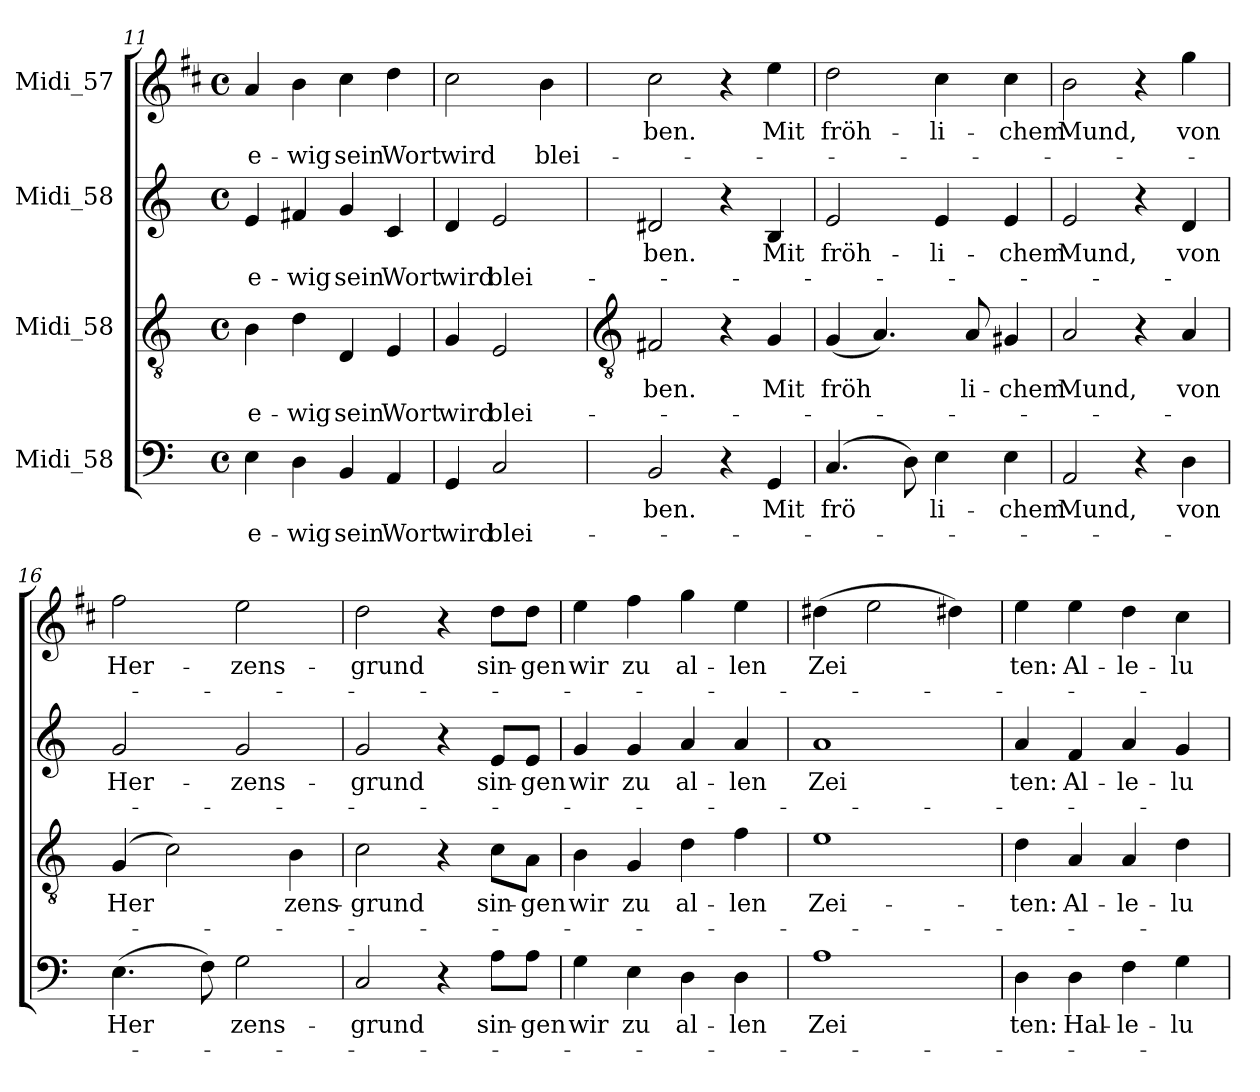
**kern	**text	**text	**kern	**text	**text	**kern	**text	**text	**kern	**text	**text
*part4	*part4	*part4	*part3	*part3	*part3	*part2	*part2	*part2	*part1	*part1	*part1
*staff4	*staff4	*staff4	*staff3	*staff3	*staff3	*staff2	*staff2	*staff2	*staff1	*staff1	*staff1
*I"Midi_58	*	*	*I"Midi_58	*	*	*I"Midi_58	*	*	*I"Midi_57	*	*
*clefF4	*	*	*clefGv2	*	*	*clefG2	*	*	*clefG2	*	*
*	*	*	*	*	*	*	*	*	*ITrd1c2	*	*
*k[]	*	*	*k[]	*	*	*k[]	*	*	*k[]	*	*
*C:	*	*	*C:	*	*	*C:	*	*	*C:	*	*
*M4/4	*	*	*M4/4	*	*	*M4/4	*	*	*M4/4	*	*
*met(c)	*	*	*met(c)	*	*	*met(c)	*	*	*met(c)	*	*
=11	=11	=11	=11	=11	=11	=11	=11	=11	=11	=11	=11
!	!	!LO:LY:b	!	!	!LO:LY:b	!	!	!LO:LY:b	!	!	!LO:LY:b
4E	.	e-	4B	.	e-	4e	.	e-	4g	.	e-
!	!	!LO:LY:b	!	!	!LO:LY:b	!	!	!LO:LY:b	!	!	!LO:LY:b
4D	.	-wig	4d	.	-wig	4f#X	.	-wig	4a	.	-wig
!	!	!LO:LY:b	!	!	!LO:LY:b	!	!	!LO:LY:b	!	!	!LO:LY:b
4BB	.	sein	4D	.	sein	4g	.	sein	4b	.	sein
!	!	!LO:LY:b	!	!	!LO:LY:b	!	!	!LO:LY:b	!	!	!LO:LY:b
4AA	.	Wort	4E	.	Wort	4c	.	Wort	4cc	.	Wort
=12	=12	=12	=12	=12	=12	=12	=12	=12	=12	=12	=12
!	!	!LO:LY:b	!	!	!LO:LY:b	!	!	!LO:LY:b	!	!	!LO:LY:b
4GG	.	wird	4G	.	wird	4d	.	wird	2b	.	wird
!	!	!LO:LY:b	!	!	!LO:LY:b	!	!	!LO:LY:b	!	!	!
2C	.	blei-	2E	.	blei-	2e	.	blei-	.	.	.
!	!	!	!	!	!	!	!	!	!	!	!LO:LY:b
.	.	.	.	.	.	.	.	.	4a	.	blei-
!!LO:LB:g=z
=13	=13	=13	=13	=13	=13	=13	=13	=13	=13	=13	=13
*	*	*	*clefGv2	*	*	*	*	*	*	*	*
!	!LO:LY:b	!	!	!LO:LY:b	!	!	!LO:LY:b	!	!	!LO:LY:b	!
2BB	-ben.	.	2F#X	-ben.	.	2d#X	-ben.	.	2b	-ben.	.
4r	.	.	4r	.	.	4r	.	.	4r	.	.
!	!LO:LY:b	!	!	!LO:LY:b	!	!	!LO:LY:b	!	!	!LO:LY:b	!
4GG	Mit	.	4G	Mit	.	4B	Mit	.	4dd	Mit	.
=14	=14	=14	=14	=14	=14	=14	=14	=14	=14	=14	=14
!	!LO:LY:b	!	!	!LO:LY:b	!	!	!LO:LY:b	!	!	!LO:LY:b	!
(>4.C	frö	.	(>4G	fröh	.	2e	fröh-	.	2cc	fröh-	.
.	.	.	4.A)	.	.	.	.	.	.	.	.
8D)	.	.	.	.	.	.	.	.	.	.	.
!	!LO:LY:b	!	!	!	!	!	!LO:LY:b	!	!	!LO:LY:b	!
4E	li-	.	.	.	.	4e	-li-	.	4b	-li-	.
!	!	!	!	!LO:LY:b	!	!	!	!	!	!	!
.	.	.	8A	li-	.	.	.	.	.	.	.
!	!LO:LY:b	!	!	!LO:LY:b	!	!	!LO:LY:b	!	!	!LO:LY:b	!
4E	-chem	.	4G#X	-chem	.	4e	-chem	.	4b	-chem	.
=15	=15	=15	=15	=15	=15	=15	=15	=15	=15	=15	=15
!	!LO:LY:b	!	!	!LO:LY:b	!	!	!LO:LY:b	!	!	!LO:LY:b	!
2AA	Mund,	.	2A	Mund,	.	2e	Mund,	.	2a	Mund,	.
4r	.	.	4r	.	.	4r	.	.	4r	.	.
!	!LO:LY:b	!	!	!LO:LY:b	!	!	!LO:LY:b	!	!	!LO:LY:b	!
4D	von	.	4A	von	.	4d	von	.	4ff	von	.
=16	=16	=16	=16	=16	=16	=16	=16	=16	=16	=16	=16
!	!LO:LY:b	!	!	!LO:LY:b	!	!	!LO:LY:b	!	!	!LO:LY:b	!
(>4.E	Her	.	(>4G	Her	.	2g	Her-	.	2ee	Her-	.
.	.	.	2c)	.	.	.	.	.	.	.	.
8F)	.	.	.	.	.	.	.	.	.	.	.
!	!LO:LY:b	!	!	!	!	!	!LO:LY:b	!	!	!LO:LY:b	!
2G	zens-	.	.	.	.	2g	-zens-	.	2dd	-zens-	.
!	!	!	!	!LO:LY:b	!	!	!	!	!	!	!
.	.	.	4B	zens-	.	.	.	.	.	.	.
=17	=17	=17	=17	=17	=17	=17	=17	=17	=17	=17	=17
!	!LO:LY:b	!	!	!LO:LY:b	!	!	!LO:LY:b	!	!	!LO:LY:b	!
2C	-grund	.	2c	-grund	.	2g	-grund	.	2cc	-grund	.
4r	.	.	4r	.	.	4r	.	.	4r	.	.
!	!LO:LY:b	!	!	!LO:LY:b	!	!	!LO:LY:b	!	!	!LO:LY:b	!
8A\L	sin-	.	8c\L	sin-	.	8e/L	sin-	.	8cc\L	sin-	.
!	!LO:LY:b	!	!	!LO:LY:b	!	!	!LO:LY:b	!	!	!LO:LY:b	!
8A\J	-gen	.	8A\J	-gen	.	8e/J	-gen	.	8cc\J	-gen	.
=18	=18	=18	=18	=18	=18	=18	=18	=18	=18	=18	=18
!	!LO:LY:b	!	!	!LO:LY:b	!	!	!LO:LY:b	!	!	!LO:LY:b	!
4G	wir	.	4B	wir	.	4g	wir	.	4dd	wir	.
!	!LO:LY:b	!	!	!LO:LY:b	!	!	!LO:LY:b	!	!	!LO:LY:b	!
4E	zu	.	4G	zu	.	4g	zu	.	4ee	zu	.
!	!LO:LY:b	!	!	!LO:LY:b	!	!	!LO:LY:b	!	!	!LO:LY:b	!
4D	al-	.	4d	al-	.	4a	al-	.	4ff	al-	.
!	!LO:LY:b	!	!	!LO:LY:b	!	!	!LO:LY:b	!	!	!LO:LY:b	!
4D	-len	.	4f	-len	.	4a	-len	.	4dd	-len	.
=19	=19	=19	=19	=19	=19	=19	=19	=19	=19	=19	=19
!	!LO:LY:b	!	!	!LO:LY:b	!	!	!LO:LY:b	!	!	!LO:LY:b	!
1A	Zei	.	1e	Zei-	.	1a	Zei	.	(>4cc#X	Zei	.
.	.	.	.	.	.	.	.	.	2dd	.	.
.	.	.	.	.	.	.	.	.	4cc#X)	.	.
=20	=20	=20	=20	=20	=20	=20	=20	=20	=20	=20	=20
!	!LO:LY:b	!	!	!LO:LY:b	!	!	!LO:LY:b	!	!	!LO:LY:b	!
4D	ten:	.	4d	-ten:	.	4a	ten:	.	4dd	ten:	.
!	!LO:LY:b	!	!	!LO:LY:b	!	!	!LO:LY:b	!	!	!LO:LY:b	!
4D	Hal-	.	4A	Al-	.	4f	Al-	.	4dd	Al-	.
!	!LO:LY:b	!	!	!LO:LY:b	!	!	!LO:LY:b	!	!	!LO:LY:b	!
4F	-le-	.	4A	-le-	.	4a	-le-	.	4cc	-le-	.
!	!LO:LY:b	!	!	!LO:LY:b	!	!	!LO:LY:b	!	!	!LO:LY:b	!
4G	-lu-	.	4d	-lu-	.	4g	-lu-	.	4b	-lu-	.
=	=	=	=	=	=	=	=	=	=	=	=
*-	*-	*-	*-	*-	*-	*-	*-	*-	*-	*-	*-
